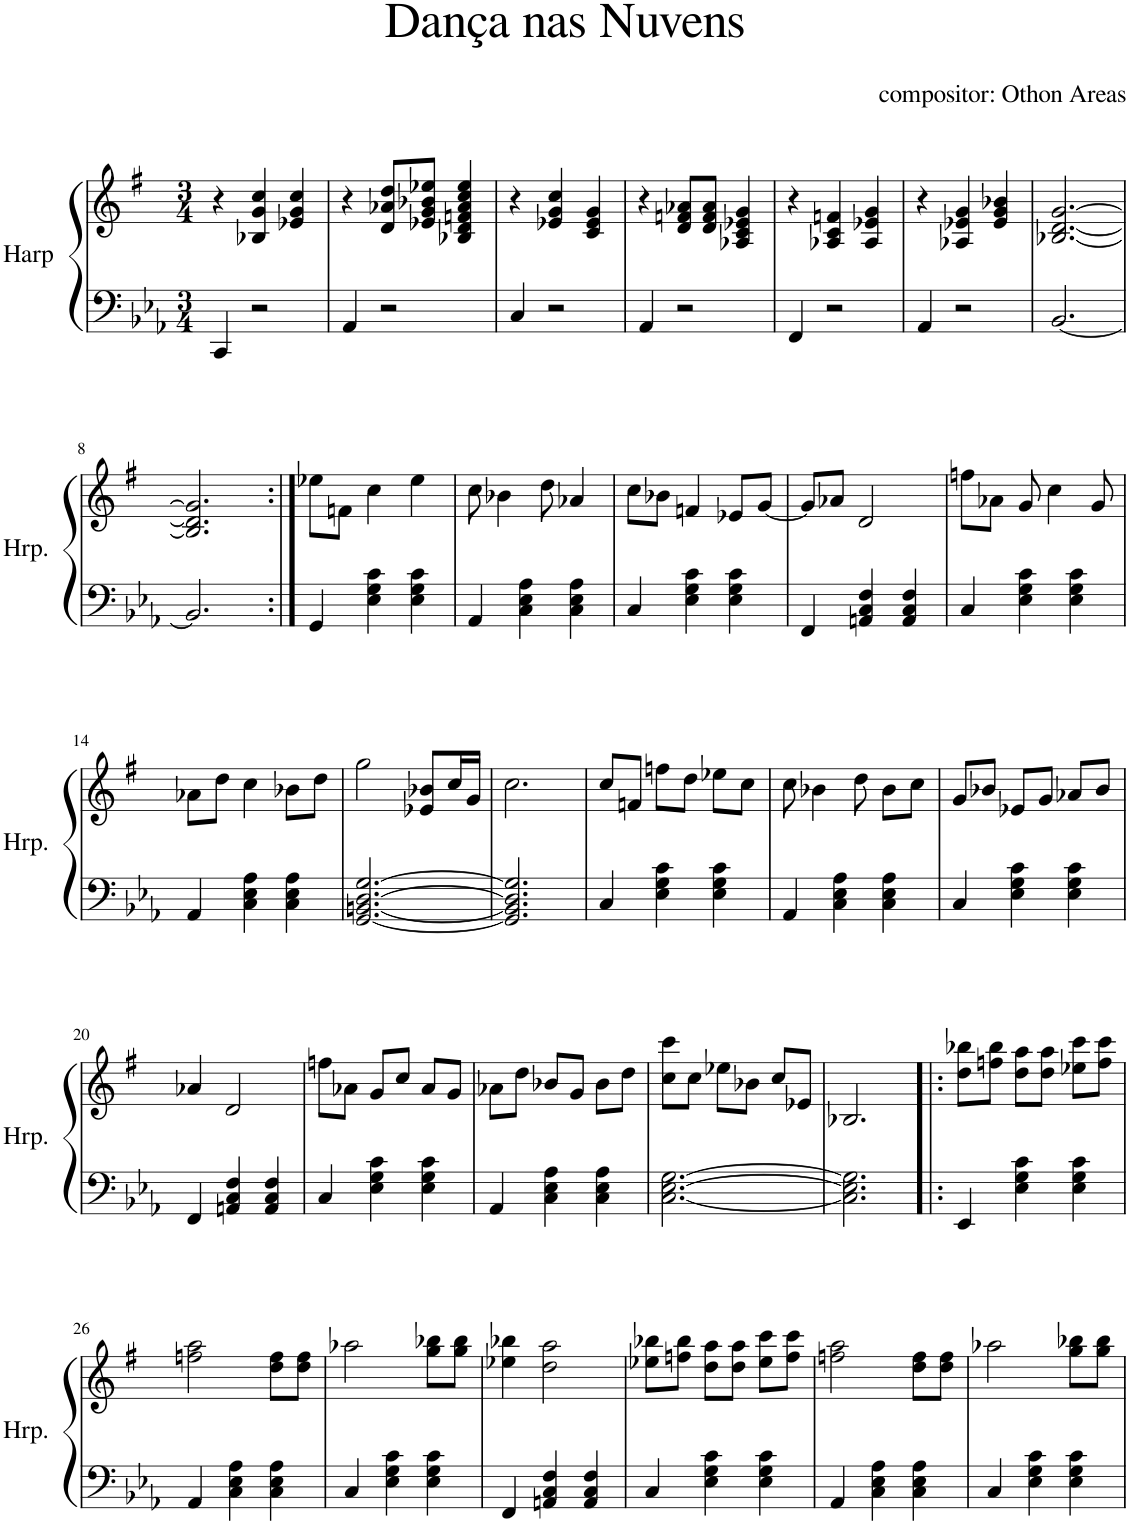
**kern	**kern
*part1	*part1
*staff2	*staff1
*I"Harp	*
*I'Hrp.	*
*clefF4	*clefG2
*k[b-e-a-]	*k[f#]
*M3/4	*M3/4
=1	=1
4CC/	4r
2r	4B-X/ 4g/ 4cc/
.	4e-X/ 4g/ 4cc/
=2	=2
4AA-/	4r
2r	8d/ 8a-X/ 8dd/L
.	8e-X/ 8g/ 8b-X/ 8ee-X/J
.	4B-X/ 4d/ 4fn/ 4a-/ 4cc/ 4ee-/
=3	=3
4C/	4r
2r	4e-X/ 4g/ 4cc/
.	4c/ 4e-/ 4g/
=4	=4
4AA-/	4r
2r	8d/ 8fn/ 8a-X/L
.	8d/ 8f/ 8a-/J
.	4A-X/ 4c/ 4e-X/ 4g/
=5	=5
4FF/	4r
2r	4A-X/ 4c/ 4fn/
.	4A-/ 4e-X/ 4g/
=6	=6
4AA-/	4r
2r	4A-X/ 4e-X/ 4g/
.	4e-/ 4g/ 4b-X/
=7	=7
[2.BB-/	[2.B-X/ [2.d/ [2.g/
!!LO:LB:g=z
=8	=8
2.BB-/]	2.B-/] 2.d/] 2.g/]
=9:|!	=9:|!
4GG/	8ee-X\L
.	8fn\J
4E-\ 4G\ 4c\	4cc\
4E-\ 4G\ 4c\	4ee-\
=10	=10
4AA-/	8cc\
.	4b-X\
4C\ 4E-\ 4A-\	.
.	8dd\
4C\ 4E-\ 4A-\	4a-X/
=11	=11
4C/	8cc\L
.	8b-X\J
4E-\ 4G\ 4c\	4fn/
4E-\ 4G\ 4c\	8e-X/L
.	[8g/J
=12	=12
4FF/	8g/L]
.	8a-X/J
4AAn/ 4C/ 4F/	2d/
4AA/ 4C/ 4F/	.
=13	=13
4C/	8ffn\L
.	8a-X\J
4E-\ 4G\ 4c\	8g/
.	4cc\
4E-\ 4G\ 4c\	.
.	8g/
!!LO:LB:g=z
=14	=14
4AA-/	8a-X\L
.	8dd\J
4C\ 4E-\ 4A-\	4cc\
4C\ 4E-\ 4A-\	8b-X\L
.	8dd\J
=15	=15
[2.GG/ [2.BBn/ [2.D/ [2.G/	2gg\
.	8e-X/ 8b-X/L
.	16cc/L
.	16g/JJ
=16	=16
2.GG/] 2.BB/] 2.D/] 2.G/]	2.cc\
=17	=17
4C/	8cc/L
.	8fn/J
4E-\ 4G\ 4c\	8ffn\L
.	8dd\J
4E-\ 4G\ 4c\	8ee-X\L
.	8cc\J
=18	=18
4AA-/	8cc\
.	4b-X\
4C\ 4E-\ 4A-\	.
.	8dd\
4C\ 4E-\ 4A-\	8b-\L
.	8cc\J
=19	=19
4C/	8g/L
.	8b-X/J
4E-\ 4G\ 4c\	8e-X/L
.	8g/J
4E-\ 4G\ 4c\	8a-X/L
.	8b-/J
!!LO:LB:g=z
=20	=20
4FF/	4a-X/
4AAn/ 4C/ 4F/	2d/
4AA/ 4C/ 4F/	.
=21	=21
4C/	8ffn\L
.	8a-X\J
4E-\ 4G\ 4c\	8g/L
.	8cc/J
4E-\ 4G\ 4c\	8a-/L
.	8g/J
=22	=22
4AA-/	8a-X\L
.	8dd\J
4C\ 4E-\ 4A-\	8b-X/L
.	8g/J
4C\ 4E-\ 4A-\	8b-\L
.	8dd\J
=23	=23
[2.C\ [2.E-\ [2.G\	8cc\ 8ccc\L
.	8cc\J
.	8ee-X\L
.	8b-X\J
.	8cc/L
.	8e-X/J
=24	=24
2.C\] 2.E-\] 2.G\]	2.B-X/
=25!|:	=25!|:
4EE-/	8dd\ 8bb-X\L
.	8ffn\ 8bb-\J
4E-\ 4G\ 4c\	8dd\ 8aa\L
.	8dd\ 8aa\J
4E-\ 4G\ 4c\	8ee-X\ 8ccc\L
.	8ff\ 8ccc\J
!!LO:LB:g=z
=26	=26
4AA-/	2ffn\ 2aa\
4C\ 4E-\ 4A-\	.
4C\ 4E-\ 4A-\	8dd\ 8ff\L
.	8dd\ 8ff\J
=27	=27
4C/	2aa-X\
4E-\ 4G\ 4c\	.
4E-\ 4G\ 4c\	8gg\ 8bb-X\L
.	8gg\ 8bb-\J
=28	=28
4FF/	4ee-X\ 4bb-X\
4AAn/ 4C/ 4F/	2dd\ 2aa\
4AA/ 4C/ 4F/	.
=29	=29
4C/	8ee-X\ 8bb-X\L
.	8ffn\ 8bb-\J
4E-\ 4G\ 4c\	8dd\ 8aa\L
.	8dd\ 8aa\J
4E-\ 4G\ 4c\	8ee-\ 8ccc\L
.	8ff\ 8ccc\J
=30	=30
4AA-/	2ffn\ 2aa\
4C\ 4E-\ 4A-\	.
4C\ 4E-\ 4A-\	8dd\ 8ff\L
.	8dd\ 8ff\J
=31	=31
4C/	2aa-X\
4E-\ 4G\ 4c\	.
4E-\ 4G\ 4c\	8gg\ 8bb-X\L
.	8gg\ 8bb-\J
=	=
*-	*-
